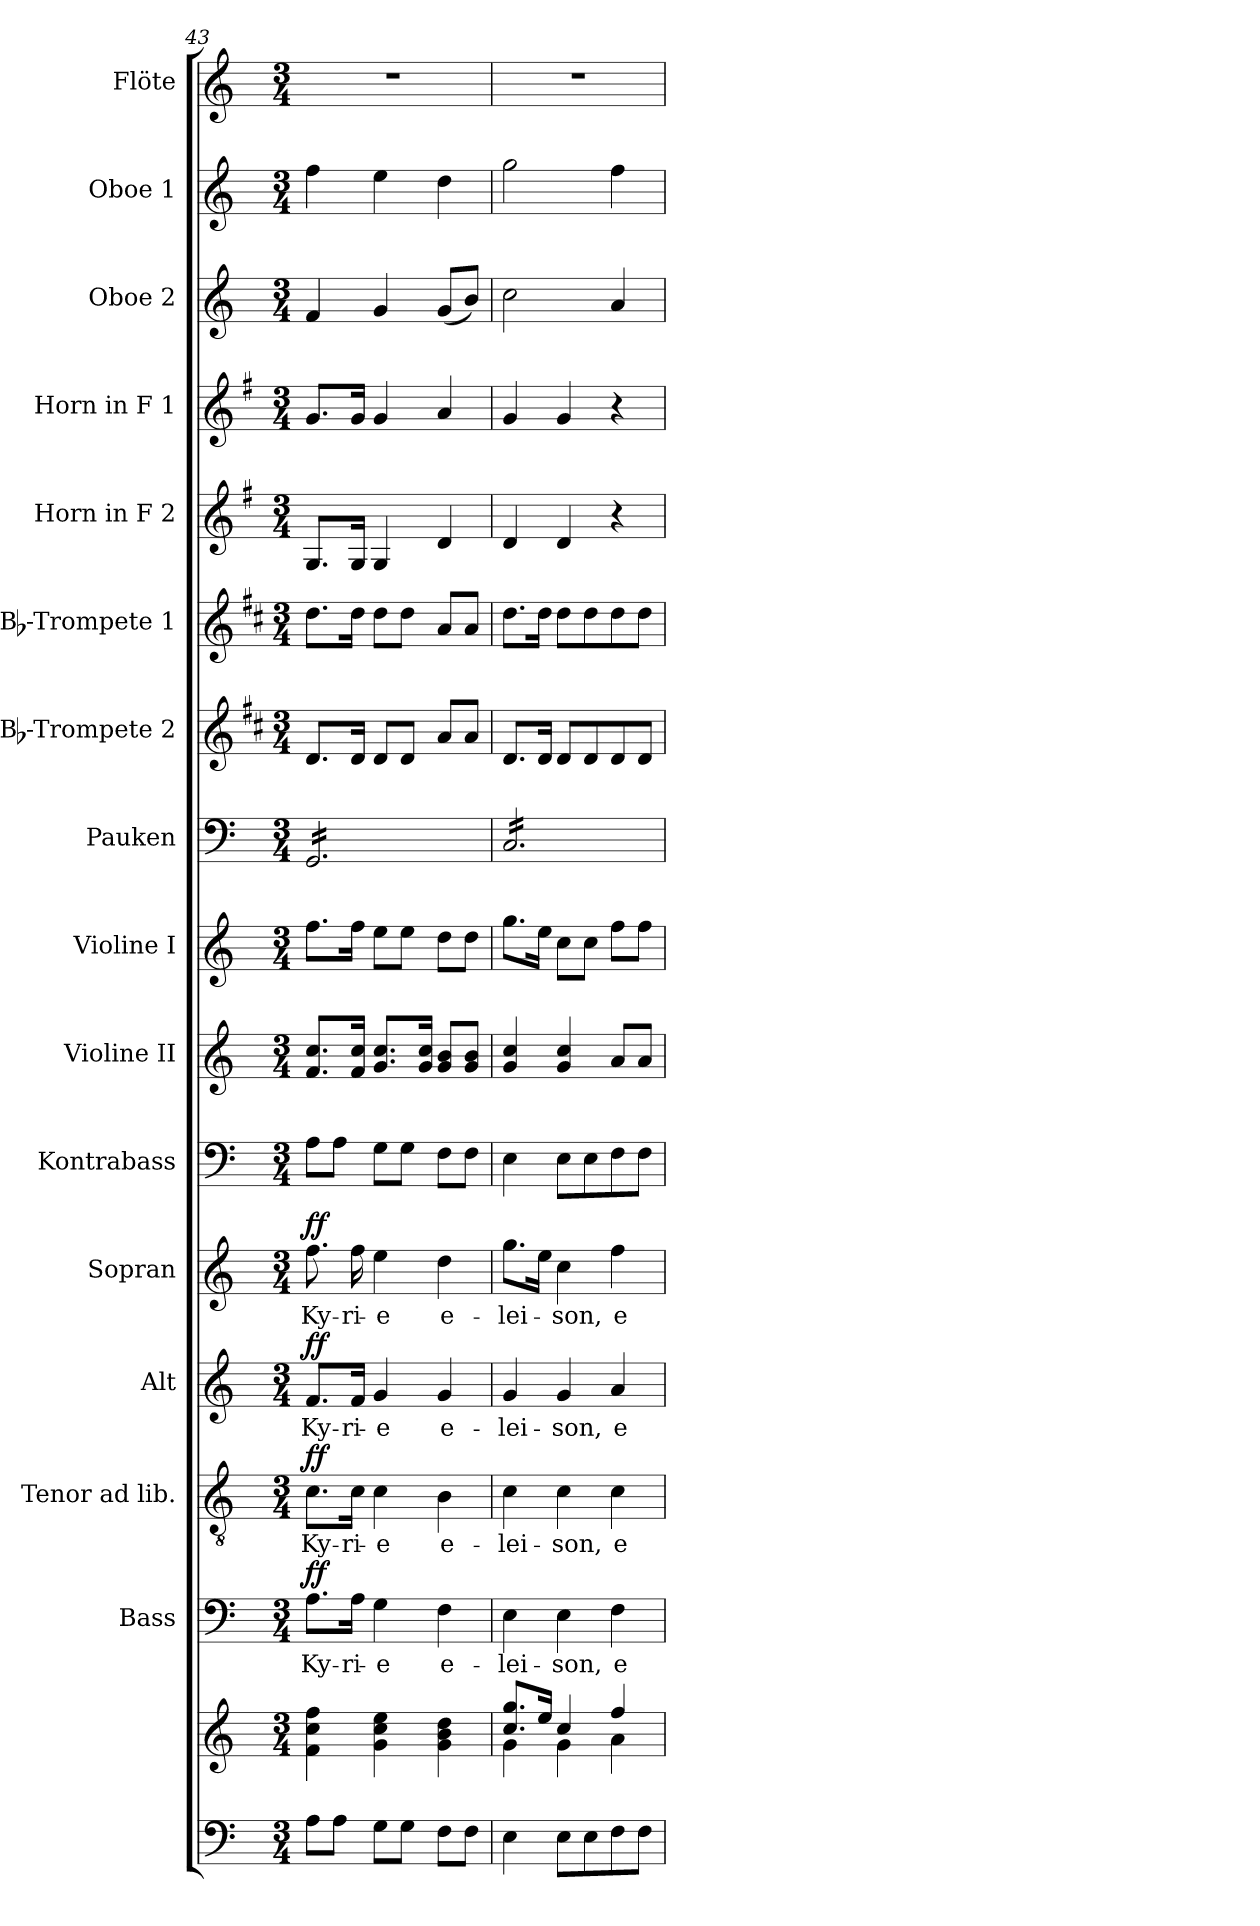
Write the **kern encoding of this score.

**kern	**kern	**kern	**text	**dynam	**kern	**text	**dynam	**kern	**text	**dynam	**kern	**text	**dynam	**kern	**kern	**kern	**kern	**kern	**kern	**kern	**kern	**kern	**kern	**kern
*part16	*part16	*part15	*part15	*part15	*part14	*part14	*part14	*part13	*part13	*part13	*part12	*part12	*part12	*part11	*part10	*part9	*part8	*part7	*part6	*part5	*part4	*part3	*part2	*part1
*staff17	*staff16	*staff15	*staff15	*staff15	*staff14	*staff14	*staff14	*staff13	*staff13	*staff13	*staff12	*staff12	*staff12	*staff11	*staff10	*staff9	*staff8	*staff7	*staff6	*staff5	*staff4	*staff3	*staff2	*staff1
*	*	*I"Bass	*	*	*I"Tenor ad lib.	*	*	*I"Alt	*	*	*I"Sopran	*	*	*I"Kontrabass	*I"Violine II	*I"Violine I	*I"Pauken	*I"Bb-Trompete 2	*I"Bb-Trompete 1	*I"Horn in F 2	*I"Horn in F 1	*I"Oboe 2	*I"Oboe 1	*I"Flöte
*	*	*I'B.	*	*	*I'T.	*	*	*I'A.	*	*	*I'S.	*	*	*I'Kb.	*I'Vl. II	*I'Vl. I	*I'Pk.	*I'Bb Trp. 2	*I'Bb Trp. 1	*	*	*I'Ob. 2	*I'Ob. 1	*I'Fl.
*clefF4	*clefG2	*clefF4	*	*	*clefGv2	*	*	*clefG2	*	*	*clefG2	*	*	*clefF4	*clefG2	*clefG2	*clefF4	*clefG2	*clefG2	*clefG2	*clefG2	*clefG2	*clefG2	*clefG2
*	*	*	*	*	*	*	*	*	*	*	*	*	*	*ITrd7c12	*	*	*	*ITrd1c2	*ITrd1c2	*ITrd4c7	*ITrd4c7	*	*	*
*k[]	*k[]	*k[]	*	*	*k[]	*	*	*k[]	*	*	*k[]	*	*	*k[]	*k[]	*k[]	*k[]	*k[]	*k[]	*k[]	*k[]	*k[]	*k[]	*k[]
*C:	*C:	*C:	*	*	*C:	*	*	*C:	*	*	*C:	*	*	*C:	*C:	*C:	*C:	*C:	*C:	*C:	*C:	*C:	*C:	*C:
*M3/4	*M3/4	*M3/4	*	*	*M3/4	*	*	*M3/4	*	*	*M3/4	*	*	*M3/4	*M3/4	*M3/4	*M3/4	*M3/4	*M3/4	*M3/4	*M3/4	*M3/4	*M3/4	*M3/4
=43	=43	=43	=43	=43	=43	=43	=43	=43	=43	=43	=43	=43	=43	=43	=43	=43	=43	=43	=43	=43	=43	=43	=43	=43
!	!	!	!LO:LY:b	!LO:DY:a	!	!LO:LY:b	!LO:DY:a	!	!LO:LY:b	!LO:DY:a	!	!LO:LY:b	!LO:DY:a	!	!	!	!	!	!	!	!	!	!	!
*	*	*	*	*	*	*	*	*	*	*	*	*	*	*	*	*	*tremolo	*	*	*	*	*	*	*
8A\L	4f\ 4cc\ 4ff\	8.A\L	Ky-	ff	8.c\L	Ky-	ff	8.f/L	Ky-	ff	8.ff\	Ky-	ff	8AA\L	8.f/ 8.cc/L	8.ff\L	16GG/LL	8.c/L	8.cc\L	8.C/L	8.c/L	4f/	4ff\	2.r
.	.	.	.	.	.	.	.	.	.	.	.	.	.	.	.	.	16GG/	.	.	.	.	.	.	.
8A\J	.	.	.	.	.	.	.	.	.	.	.	.	.	8AA\J	.	.	16GG/	.	.	.	.	.	.	.
!	!	!	!LO:LY:b	!	!	!LO:LY:b	!	!	!LO:LY:b	!	!	!LO:LY:b	!	!	!	!	!	!	!	!	!	!	!	!
.	.	16A\Jk	-ri-	.	16c\Jk	-ri-	.	16f/Jk	-ri-	.	16ff\	-ri-	.	.	16f/ 16cc/Jk	16ff\Jk	16GG/	16c/Jk	16cc\Jk	16C/Jk	16c/Jk	.	.	.
!	!	!	!LO:LY:b	!	!	!LO:LY:b	!	!	!LO:LY:b	!	!	!LO:LY:b	!	!	!	!	!	!	!	!	!	!	!	!
8G\L	4g\ 4cc\ 4ee\	4G\	-e	.	4c\	-e	.	4g/	-e	.	4ee\	-e	.	8GG\L	8.g/ 8.cc/L	8ee\L	16GG/	8c/L	8cc\L	4C/	4c/	4g/	4ee\	.
.	.	.	.	.	.	.	.	.	.	.	.	.	.	.	.	.	16GG/	.	.	.	.	.	.	.
8G\J	.	.	.	.	.	.	.	.	.	.	.	.	.	8GG\J	.	8ee\J	16GG/	8c/J	8cc\J	.	.	.	.	.
.	.	.	.	.	.	.	.	.	.	.	.	.	.	.	16g/ 16cc/Jk	.	16GG/	.	.	.	.	.	.	.
!	!	!	!LO:LY:b	!	!	!LO:LY:b	!	!	!LO:LY:b	!	!	!LO:LY:b	!	!	!	!	!	!	!	!	!	!	!	!
8F\L	4g\ 4b\ 4dd\	4F\	e-	.	4B\	e-	.	4g/	e-	.	4dd\	e-	.	8FF\L	8g/ 8b/L	8dd\L	16GG/	8g/L	8g/L	4G/	4d/	(<8g/L	4dd\	.
.	.	.	.	.	.	.	.	.	.	.	.	.	.	.	.	.	16GG/	.	.	.	.	.	.	.
8F\J	.	.	.	.	.	.	.	.	.	.	.	.	.	8FF\J	8g/ 8b/J	8dd\J	16GG/	8g/J	8g/J	.	.	8b/J)	.	.
.	.	.	.	.	.	.	.	.	.	.	.	.	.	.	.	.	16GG/JJ	.	.	.	.	.	.	.
=44	=44	=44	=44	=44	=44	=44	=44	=44	=44	=44	=44	=44	=44	=44	=44	=44	=44	=44	=44	=44	=44	=44	=44	=44
*	*^	*	*	*	*	*	*	*	*	*	*	*	*	*	*	*	*	*	*	*	*	*	*	*
!	!	!	!	!LO:LY:b	!	!	!LO:LY:b	!	!	!LO:LY:b	!	!	!LO:LY:b	!	!	!	!	!	!	!	!	!	!	!	!
4E\	8.cc/ 8.gg/L	4g\	4E\	-lei-	.	4c\	-lei-	.	4g/	-lei-	.	8.gg\L	-lei-	.	4EE\	4g/ 4cc/	8.gg\L	16C/LL	8.c/L	8.cc\L	4G/	4c/	2cc\	2gg\	2.r
.	.	.	.	.	.	.	.	.	.	.	.	.	.	.	.	.	.	16C/	.	.	.	.	.	.	.
.	.	.	.	.	.	.	.	.	.	.	.	.	.	.	.	.	.	16C/	.	.	.	.	.	.	.
.	16ee/Jk	.	.	.	.	.	.	.	.	.	.	16ee\Jk	.	.	.	.	16ee\Jk	16C/	16c/Jk	16cc\Jk	.	.	.	.	.
!	!	!	!	!LO:LY:b	!	!	!LO:LY:b	!	!	!LO:LY:b	!	!	!LO:LY:b	!	!	!	!	!	!	!	!	!	!	!	!
8E\L	4cc/	4g\	4E\	-son,	.	4c\	-son,	.	4g/	-son,	.	4cc\	-son,	.	8EE\L	4g/ 4cc/	8cc\L	16C/	8c/L	8cc\L	4G/	4c/	.	.	.
.	.	.	.	.	.	.	.	.	.	.	.	.	.	.	.	.	.	16C/	.	.	.	.	.	.	.
8E\	.	.	.	.	.	.	.	.	.	.	.	.	.	.	8EE\	.	8cc\J	16C/	8c/	8cc\	.	.	.	.	.
.	.	.	.	.	.	.	.	.	.	.	.	.	.	.	.	.	.	16C/	.	.	.	.	.	.	.
!	!	!	!	!LO:LY:b	!	!	!LO:LY:b	!	!	!LO:LY:b	!	!	!LO:LY:b	!	!	!	!	!	!	!	!	!	!	!	!
8F\	4ff/	4a\	4F\	e-	.	4c\	e-	.	4a/	e-	.	4ff\	e-	.	8FF\	8a/L	8ff\L	16C/	8c/	8cc\	4r	4r	4a/	4ff\	.
.	.	.	.	.	.	.	.	.	.	.	.	.	.	.	.	.	.	16C/	.	.	.	.	.	.	.
8F\J	.	.	.	.	.	.	.	.	.	.	.	.	.	.	8FF\J	8a/J	8ff\J	16C/	8c/J	8cc\J	.	.	.	.	.
.	.	.	.	.	.	.	.	.	.	.	.	.	.	.	.	.	.	16C/JJ	.	.	.	.	.	.	.
*	*	*	*	*	*	*	*	*	*	*	*	*	*	*	*	*	*	*Xtremolo	*	*	*	*	*	*	*
*	*v	*v	*	*	*	*	*	*	*	*	*	*	*	*	*	*	*	*	*	*	*	*	*	*	*
=	=	=	=	=	=	=	=	=	=	=	=	=	=	=	=	=	=	=	=	=	=	=	=	=
*-	*-	*-	*-	*-	*-	*-	*-	*-	*-	*-	*-	*-	*-	*-	*-	*-	*-	*-	*-	*-	*-	*-	*-	*-
